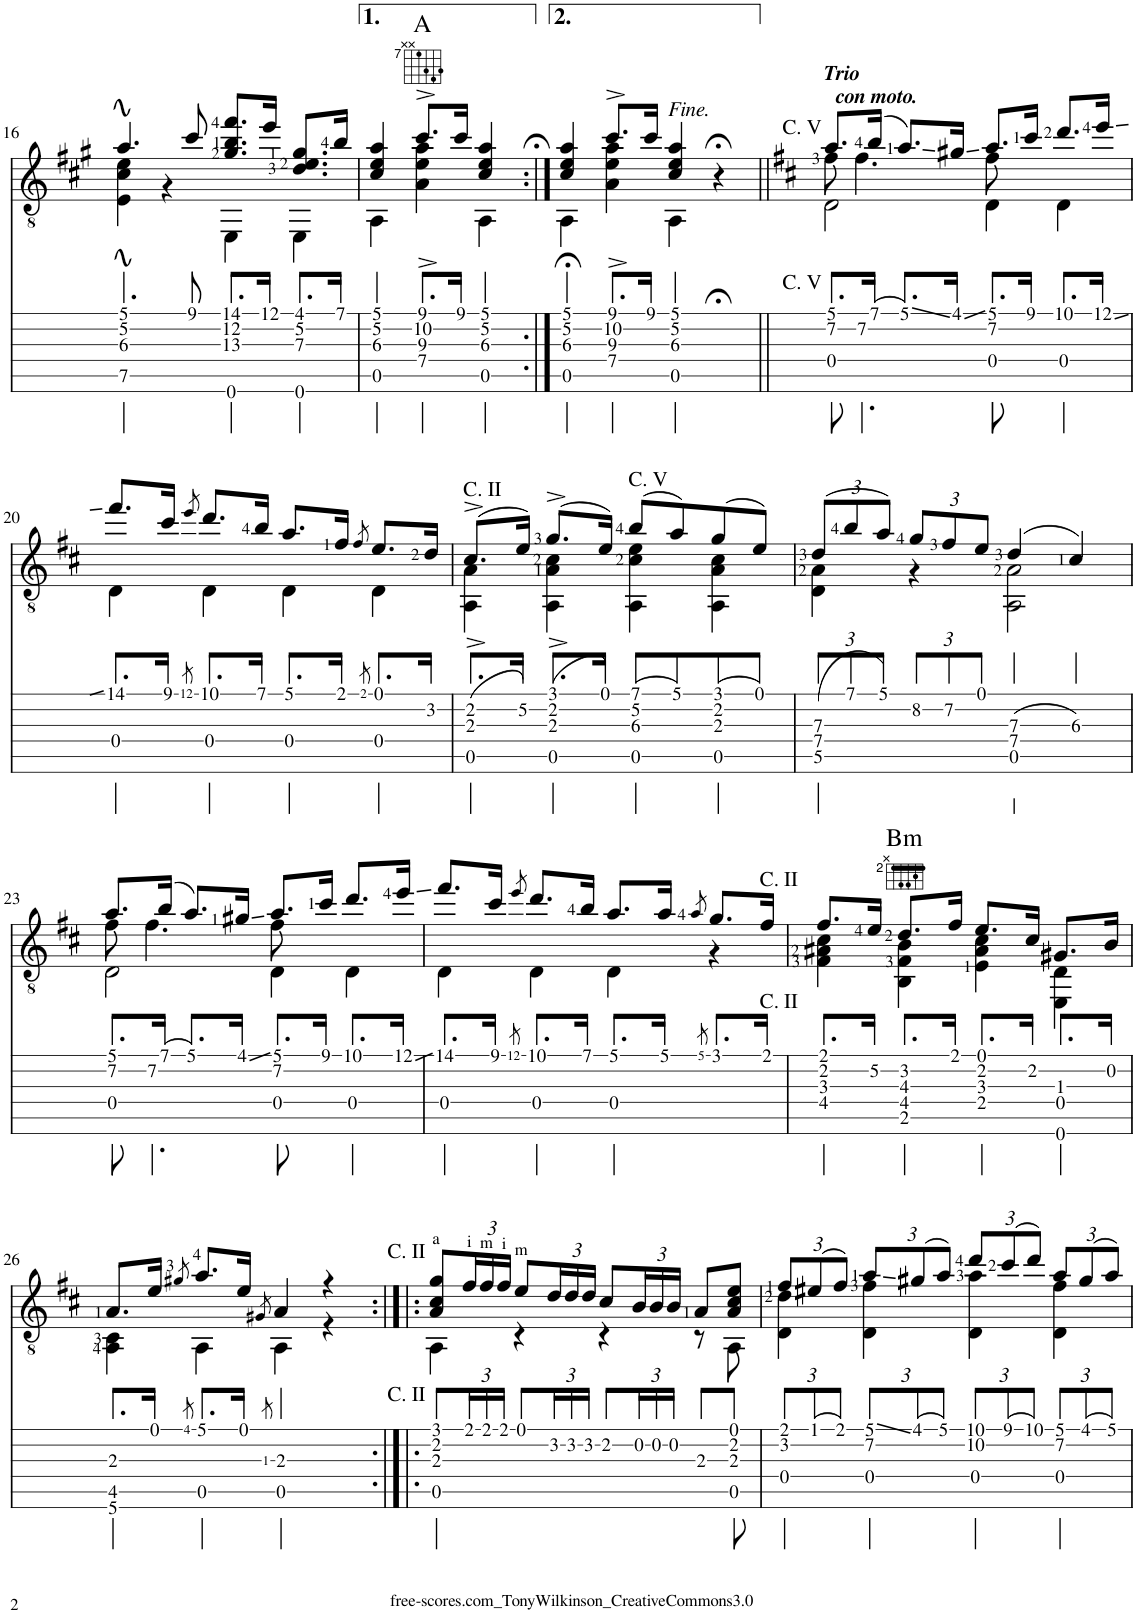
**kern	**kern	**harte
*part2	*part1	*part1
*staff2	*staff1	*
*I"Chitarra classica (Intavolatura)	*I"Guitar	*
!!LO:PB:g=z
*	*clefGv2	*
*k[f#c#g#]	*k[f#c#g#]	*
*M4/4	*M4/4	*
*met(c)	*met(c)	*
=16	=16	=16
*^	*^	*
4.a/	4E\ 4c#\ 4e\	4.a/	4E\ 4c#\ 4e\	.
.	4r	.	4r	.
8cc#/	.	8cc#/	.	.
8.g#/ 8.b/ 8.ff#/L	4EE\	8.g#/ 8.b/ 8.ff#/L	4EE\	.
16ee/Jk	.	16ee/Jk	.	.
8.d/ 8.e/ 8.g#/L	4EE\	8.d/ 8.e/ 8.g#/L	4EE\	.
16b/Jk	.	16b/Jk	.	.
=17	=17	=17	=17	=17
4c#/ 4e/ 4a/	4AA\	4c#/ 4e/ 4a/	4AA\	.
8.cc#^/L	4A\ 4e\ 4a\	8.cc#^/L	4A\ 4e\ 4a\	A:maj
16cc#/Jk	.	16cc#/Jk	.	.
4c#/ 4e/ 4a/	4AA\	4c#/ 4e/ 4a/	4AA\	.
=18:|!	=18:|!	=18:|!	=18:|!	=18:|!
4c#/;< 4e/;< 4a/;<	4AA\	4c#/ 4e/ 4a/	4AA\	.
8.cc#^/L	4A\ 4e\ 4a\	8.cc#^/L	4A\ 4e\ 4a\	.
16cc#/Jk	.	16cc#/Jk	.	.
4c#/ 4e/ 4a/	4AA\	4c#/ 4e/ 4a/	4AA\	.
4r;<	4ryy	4r;<	4ryy	.
*v	*v	*	*	*
*	*v	*v	*
=19||	=19||	=19||
*k[f#c#]	*k[f#c#]	*
*^	*^	*
*	*^	*	*^	*
!	!	!	!LO:TX:a:Bi:t=Trio	!	!	!
!	!	!	!LO:TX:a:t=con moto.	!	!	!
!	!	!	!LO:TX:a:t=C. V	!	!	!
!LO:TX:a:t=C. V	!	!	!	!	!	!
8.a/L	8f#\	2D\	8.a/L	8f#\	2D\	.
.	4.f#\	.	.	4.f#\	.	.
(16b/Jk	.	.	(16b/Jk	.	.	.
8.a/L)	.	.	8.a/L)	.	.	.
16g#X/Jk	.	.	16g#X/Jk	.	.	.
8.a/L	8f#\	4D\	8.a/L	8f#\	4D\	.
.	4.ryy	.	.	4.ryy	.	.
16cc#/Jk	.	.	16cc#/Jk	.	.	.
8.dd/L	.	4D\	8.dd/L	.	4D\	.
16ee/Jk	.	.	16ee/Jk	.	.	.
*	*v	*v	*	*	*	*
*	*	*	*v	*v	*
!!LO:LB:g=z
=20	=20	=20	=20	=20
8.ff#/L	4D\	8.ff#/L	4D\	.
16cc#/Jk	.	16cc#/Jk	.	.
8qee/	.	8qee/	.	.
8.dd/L	4D\	8.dd/L	4D\	.
16b/Jk	.	16b/Jk	.	.
8.a/L	4D\	8.a/L	4D\	.
16f#/Jk	.	16f#/Jk	.	.
8qf#/	.	8qf#/	.	.
8.e/L	4D\	8.e/L	4D\	.
16d/Jk	.	16d/Jk	.	.
=21	=21	=21	=21	=21
!	!	!LO:TX:a:t=C. II	!	!
(8.c#^/L	4AA\ 4A\	(8.c#^/L	4AA\ 4A\	.
16e/Jk)	.	16e/Jk)	.	.
(8.g^/L	4AA\ 4A\ 4c#\	(8.g^/L	4AA\ 4A\ 4c#\	.
16e/Jk)	.	16e/Jk)	.	.
!	!	!LO:TX:a:t=C. V	!	!
(8b/L	4AA\ 4c#\ 4e\	(8b/L	4AA\ 4c#\ 4e\	.
8a/)	.	8a/)	.	.
(8g/	4AA\ 4A\ 4c#\	(8g/	4AA\ 4A\ 4c#\	.
8e/J)	.	8e/J)	.	.
=22	=22	=22	=22	=22
*Xbrackettup	*	*Xbrackettup	*	*
(12d/L	4D\ 4A\	(12d/L	4D\ 4A\	.
12b/	.	12b/	.	.
12a/J)	.	12a/J)	.	.
12g/L	4r	12g/L	4r	.
12f#/	.	12f#/	.	.
12e/J	.	12e/J	.	.
(4d/	2AA\ 2A\	(4d/	2AA\ 2A\	.
4c#/)	.	4c#/)	.	.
!!LO:LB:g=z
=23	=23	=23	=23	=23
*	*^	*	*^	*
8.a/L	8f#\	2D\	8.a/L	8f#\	2D\	.
.	4.f#\	.	.	4.f#\	.	.
(16b/Jk	.	.	(16b/Jk	.	.	.
8.a/L)	.	.	8.a/L)	.	.	.
16g#X/Jk	.	.	16g#X/Jk	.	.	.
8.a/L	8f#\	4D\	8.a/L	8f#\	4D\	.
.	4.ryy	.	.	4.ryy	.	.
16cc#/Jk	.	.	16cc#/Jk	.	.	.
8.dd/L	.	4D\	8.dd/L	.	4D\	.
16ee/Jk	.	.	16ee/Jk	.	.	.
*	*v	*v	*	*	*	*
*	*	*	*v	*v	*
=24	=24	=24	=24	=24
8.ff#/L	4D\	8.ff#/L	4D\	.
16cc#/Jk	.	16cc#/Jk	.	.
8qee/	.	8qee/	.	.
8.dd/L	4D\	8.dd/L	4D\	.
16b/Jk	.	16b/Jk	.	.
8.a/L	4D\	8.a/L	4D\	.
16a/Jk	.	16a/Jk	.	.
8qa/	.	8qa/	.	.
8.g/L	4r	8.g/L	4r	.
!	!	!LO:TX:a:t=C. II	!	!
!LO:TX:a:t=C. II	!	!	!	!
16f#/Jk	.	16f#/Jk	.	.
=25	=25	=25	=25	=25
8.f#/L	4F#\ 4A#X\ 4c#\	8.f#/L	4F#\ 4A#X\ 4c#\	.
16e/Jk	.	16e/Jk	.	.
!	!	!	!	!LO:H:kt=m
8.d/L	4BB\ 4F#\ 4B\	8.d/L	4BB\ 4F#\ 4B\	B:min
16f#/Jk	.	16f#/Jk	.	.
8.e/L	4E\ 4A#\ 4c#\	8.e/L	4E\ 4A#\ 4c#\	.
16c#/Jk	.	16c#/Jk	.	.
8.G#X/L	4EE\ 4D\	8.G#X/L	4EE\ 4D\	.
16B/Jk	.	16B/Jk	.	.
!!LO:LB:g=z	!!
=26	=26	=26	=26	=26
8.A/L	4AA\ 4C#\	8.A/L	4AA\ 4C#\	.
16e/Jk	.	16e/Jk	.	.
8qg#X/	.	8qg#X/	.	.
8.a/L	4AA\	8.a/L	4AA\	.
16e/Jk	.	16e/Jk	.	.
8qG#X/	.	8qG#X/	.	.
4A/	4AA\	4A/	4AA\	.
4r	4r	4r	4r	.
=27:|!|:	=27:|!|:	=27:|!|:	=27:|!|:	=27:|!|:
!	!	!LO:TX:a:t=C. II	!	!
!LO:TX:a:t=C. II	!	!	!	!
8A/ 8c#/ 8g/L	4AA\	8A/ 8c#/ 8g/L	4AA\	.
24f#/L	.	24f#/L	.	.
24f#/	.	24f#/	.	.
24f#/JJ	.	24f#/JJ	.	.
8e/L	4r	8e/L	4r	.
24d/L	.	24d/L	.	.
24d/	.	24d/	.	.
24d/JJ	.	24d/JJ	.	.
8c#/L	4r	8c#/L	4r	.
24B/L	.	24B/L	.	.
24B/	.	24B/	.	.
24B/JJ	.	24B/JJ	.	.
8A/L	8r	8A/L	8r	.
8A/ 8c#/ 8e/J	8AA\	8A/ 8c#/ 8e/J	8AA\	.
=28	=28	=28	=28	=28
12f#/L	4D\ 4d\	12f#/L	4D\ 4d\	.
(12e#X/	.	(12e#X/	.	.
12f#/J)	.	12f#/J)	.	.
12a/L	4D\ 4f#\	12a/L	4D\ 4f#\	.
(12g#X/	.	(12g#X/	.	.
12a/J)	.	12a/J)	.	.
12dd/L	4D\ 4a\	12dd/L	4D\ 4a\	.
(12cc#/	.	(12cc#/	.	.
12dd/J)	.	12dd/J)	.	.
12a/L	4D\ 4f#\	12a/L	4D\ 4f#\	.
(12g#/	.	(12g#/	.	.
12a/J)	.	12a/J)	.	.
*v	*v	*	*	*
*	*v	*v	*
=	=	=
*-	*-	*-
